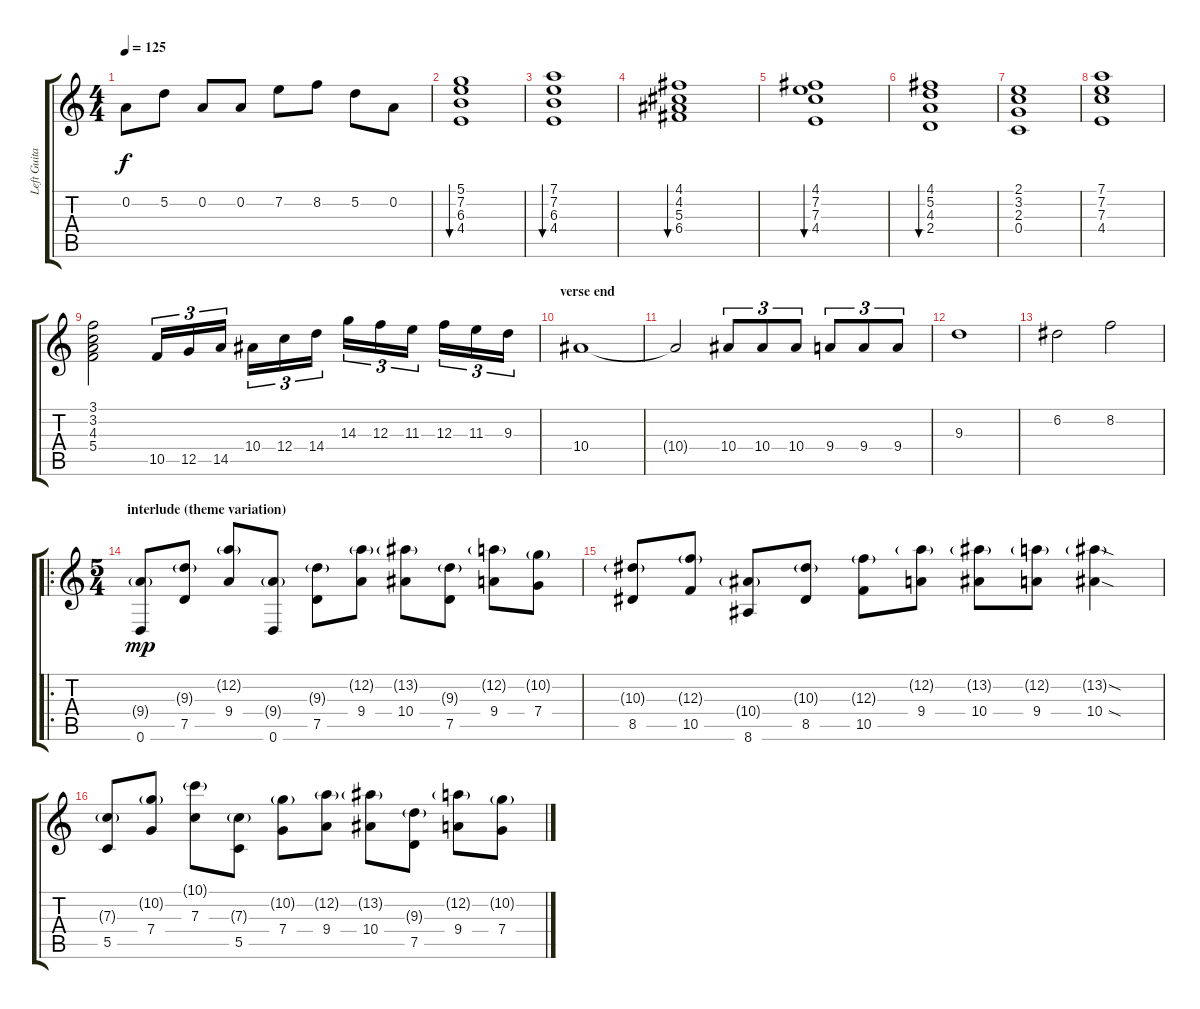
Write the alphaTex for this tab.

\track ("Left Guitar" "Left Guita") {instrument distortionguitar}
\staff {score tabs}
\tuning (D4 A3 F3 C3 G2 D2) {hide}
\ts (4 4)
\tempo 125
\clef g2
\ks c
0.2.8{dy f} 5.2.8 0.2.8 0.2.8 7.2.8 8.2.8 5.2.8 0.2.8 |
(5.1 7.2 6.3 4.4).1{bu 480} |
(7.1 7.2 6.3 4.4).1{bu 480} |
(4.1 4.2 5.3 6.4).1{bu 480} |
(4.1 7.2 7.3 4.4).1{bu 480} |
(4.1 5.2 4.3 2.4).1{bu 480} |
(2.1 3.2 2.3 0.4).1 |
(7.1 7.2 7.3 4.4).1 |
(3.1 3.2 4.3 5.4).2 10.5.16{tu (3 2)} 12.5.16{tu (3 2)} 14.5.16{tu (3 2)} 10.4.16{tu (3 2)} 12.4.16{tu (3 2)} 14.4.16{tu (3 2)} 14.3.16{tu (3 2)} 12.3.16{tu (3 2)} 11.3.16{tu (3 2)} 12.3.16{tu (3 2)} 11.3.16{tu (3 2)} 9.3.16{tu (3 2)} |
\section ("" "verse end")
10.4.1 |
10.4{t}.2 10.4.8{tu (3 2)} 10.4.8{tu (3 2)} 10.4.8{tu (3 2)} 9.4.8{tu (3 2)} 9.4.8{tu (3 2)} 9.4.8{tu (3 2)} |
9.3.1 |
6.2.2 8.2.2 |
\ro
\ts (5 4)
\section ("" "interlude (theme variation)")
(9.4{g} 0.6).8{dy mp} (9.3{g} 7.5).8 (12.2{g} 9.4).8 (9.4{g} 0.6).8 (9.3{g} 7.5).8 (12.2{g} 9.4).8 (13.2{g} 10.4).8 (9.3{g} 7.5).8 (12.2{g} 9.4).8 (10.2{g} 7.4).8 |
(10.3{g} 8.5).8 (12.3{g} 10.5).8 (10.4{g} 8.6).8 (10.3{g} 8.5).8 (12.3{g} 10.5).8 (12.2{g} 9.4).8 (13.2{g} 10.4).8 (12.2{g} 9.4).8 (13.2{sod g} 10.4{sod}).4 |
(7.3{g} 5.5).8 (10.2{g} 7.4).8 (10.1{g} 7.3).8 (7.3{g} 5.5).8 (10.2{g} 7.4).8 (12.2{g} 9.4).8 (13.2{g} 10.4).8 (9.3{g} 7.5).8 (12.2{g} 9.4).8 (10.2{g} 7.4).8
